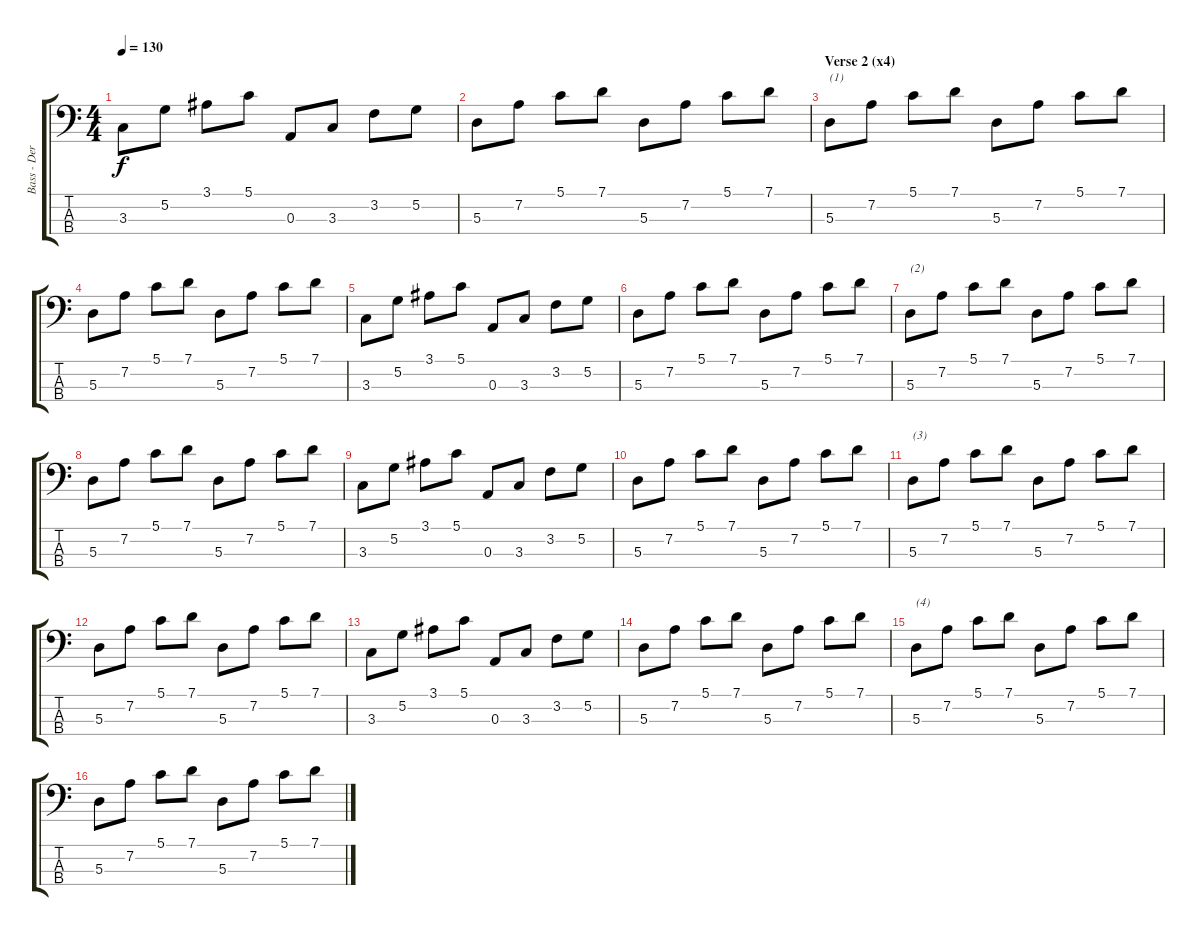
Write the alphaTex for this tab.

\track ("Bass - Derek Forbes!!!" "Bass - Der") {instrument electricbassfinger}
\staff {score tabs}
\tuning (G2 D2 A1 E1) {hide}
\ts (4 4)
\tempo 130
\clef f4
\ks c
3.3.8{dy f} 5.2.8 3.1.8 5.1.8 0.3.8 3.3.8 3.2.8 5.2.8 |
5.3.8 7.2.8 5.1.8 7.1.8 5.3.8 7.2.8 5.1.8 7.1.8 |
\section ("" "Verse 2 (x4)")
5.3.8{txt "(1)"} 7.2.8 5.1.8 7.1.8 5.3.8 7.2.8 5.1.8 7.1.8 |
5.3.8 7.2.8 5.1.8 7.1.8 5.3.8 7.2.8 5.1.8 7.1.8 |
3.3.8 5.2.8 3.1.8 5.1.8 0.3.8 3.3.8 3.2.8 5.2.8 |
5.3.8 7.2.8 5.1.8 7.1.8 5.3.8 7.2.8 5.1.8 7.1.8 |
5.3.8{txt "(2)"} 7.2.8 5.1.8 7.1.8 5.3.8 7.2.8 5.1.8 7.1.8 |
5.3.8 7.2.8 5.1.8 7.1.8 5.3.8 7.2.8 5.1.8 7.1.8 |
3.3.8 5.2.8 3.1.8 5.1.8 0.3.8 3.3.8 3.2.8 5.2.8 |
5.3.8 7.2.8 5.1.8 7.1.8 5.3.8 7.2.8 5.1.8 7.1.8 |
5.3.8{txt "(3)"} 7.2.8 5.1.8 7.1.8 5.3.8 7.2.8 5.1.8 7.1.8 |
5.3.8 7.2.8 5.1.8 7.1.8 5.3.8 7.2.8 5.1.8 7.1.8 |
3.3.8 5.2.8 3.1.8 5.1.8 0.3.8 3.3.8 3.2.8 5.2.8 |
5.3.8 7.2.8 5.1.8 7.1.8 5.3.8 7.2.8 5.1.8 7.1.8 |
5.3.8{txt "(4)"} 7.2.8 5.1.8 7.1.8 5.3.8 7.2.8 5.1.8 7.1.8 |
5.3.8 7.2.8 5.1.8 7.1.8 5.3.8 7.2.8 5.1.8 7.1.8
